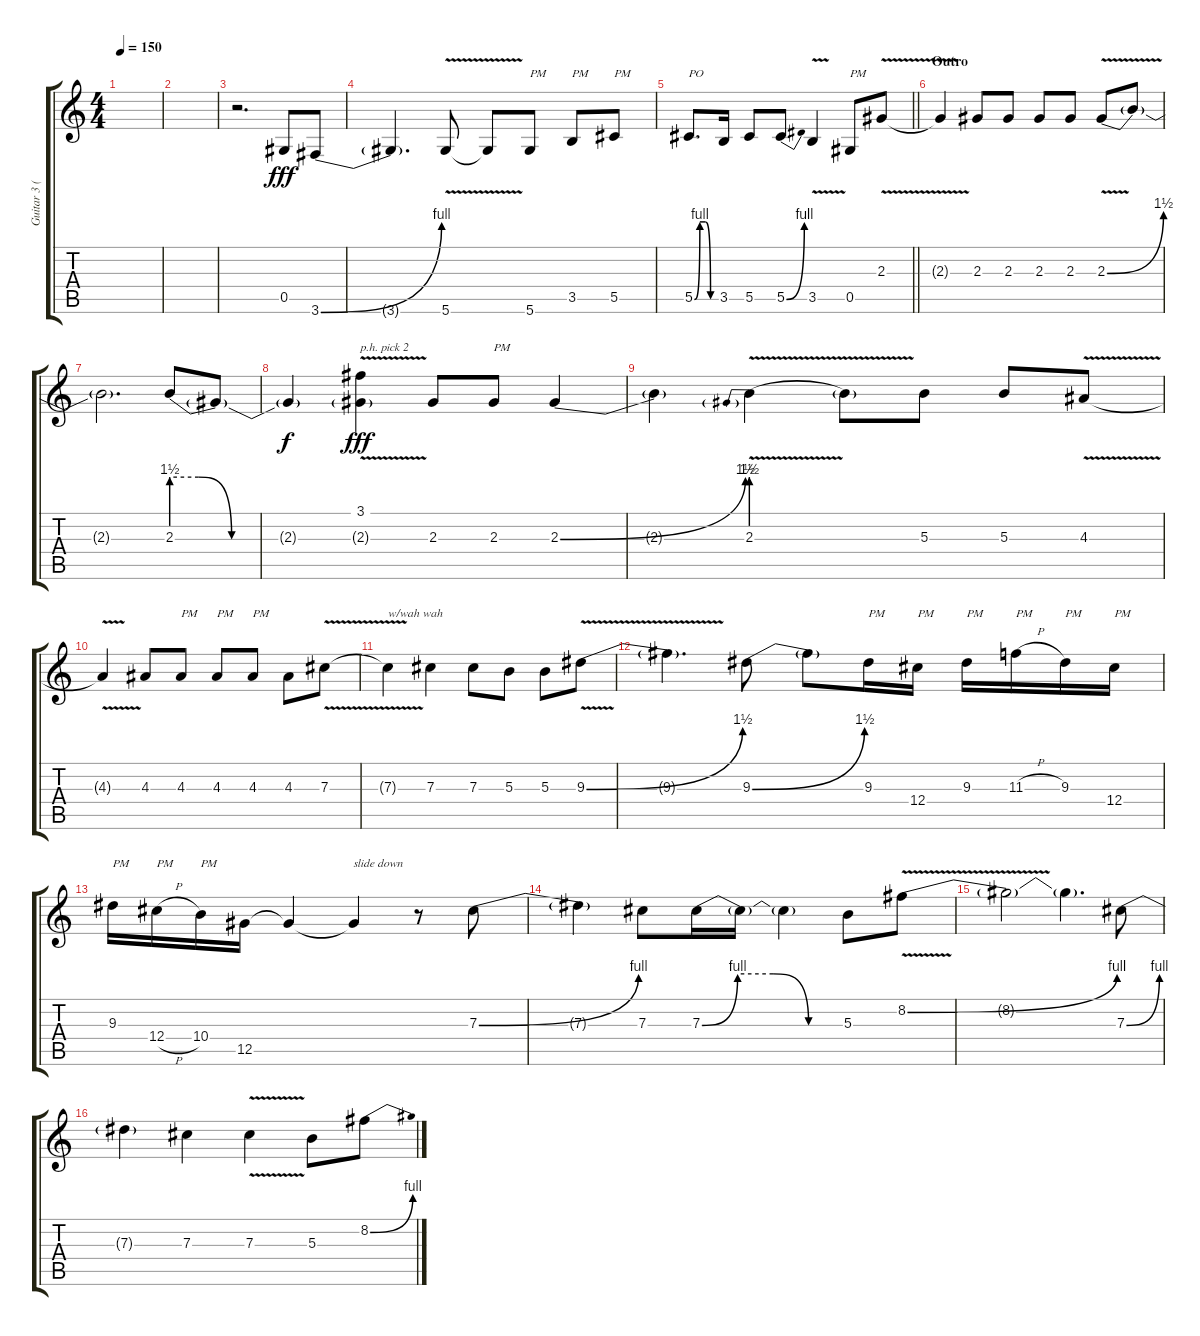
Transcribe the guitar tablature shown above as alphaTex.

\track ("Guitar 3 (Slash Solo)" "Guitar 3 (") {instrument distortionguitar}
\staff {score tabs}
\tuning (Eb4 Bb3 Gb3 Db3 Ab2 Eb2) {hide}
\ts (4 4)
\tempo 150
\clef g2
\ks c
|
|
r.2{d} 0.5.8{dy fff} 3.6{be (bend 0 0 60 4)}.8 |
3.6{t}.4{d} 5.6{v}.8 5.6{t}.8 5.6.8{txt "PM"} 3.5.8{txt "PM"} 5.5.8{txt "PM"} |
\barLineRight lightlight
5.5{be (custom 0 0 15 4 30 4 45 0 60 0)}.8{d txt "PO"} 3.5.16 5.5.8 5.5{be (bend 0 0 60 4)}.8 3.5{v}.4 0.5.8{txt "PM"} 2.3{v}.8 |
\section ("" "Outro")
2.3{t}.4 2.3.8 2.3.8 2.3.8 2.3.8 2.3{be (bend 0 0 60 6) v}.8 2.3{t}.8 |
2.3{t}.2{d} 2.3{be (custom 0 6 9 6 20 0 30 0 40 0 60 0)}.8 2.3{t}.8 |
2.3{t}.4{dy f} (3.1{v} 2.3{v g}).4{txt "p.h. pick 2" dy fff} 2.3.8 2.3.8{txt "PM"} 2.3{be (bend 0 0 60 6)}.4 |
2.3{t}.4 2.3{be (prebend 0 6 60 6) v}.4 2.3{t}.8 5.3.8 5.3.8 4.3{v}.8 |
4.3{t}.4 4.3.8 4.3.8{txt "PM"} 4.3.8{txt "PM"} 4.3.8{txt "PM"} 4.3.8 7.3{v}.8 |
7.3{t}.4{txt "w/wah wah"} 7.3.4 7.3.8 5.3.8 5.3.8 9.3{be (bend 0 0 60 6) v}.8 |
9.3{t}.4{d} 9.3{be (bend 0 0 60 6)}.8 9.3{t}.8 9.3.16{txt "PM"} 12.4.16{txt "PM"} 9.3.16{txt "PM"} 11.3{h}.16{txt "PM"} 9.3.16{txt "PM"} 12.4.16{txt "PM"} |
9.3.16{txt "PM"} 12.4{h}.16{txt "PM"} 10.4.16{txt "PM"} 12.5.16 12.5{t}.4 12.5{t}.4{txt "slide down"} r.8 7.3{be (bend 0 0 60 4)}.8 |
7.3{t}.4 7.3.8 7.3{be (custom 0 0 15 4 30 4 45 0 60 0)}.16 7.3{t}.16 7.3{t}.4 5.3.8 8.2{be (bend 0 0 60 4) v}.8 |
8.2{t}.2 8.2{t}.4{d} 7.3{be (bend 0 0 60 4)}.8 |
7.3{t}.4 7.3.4 7.3{v}.4 5.3.8 8.2{be (bend 0 0 60 4)}.8
